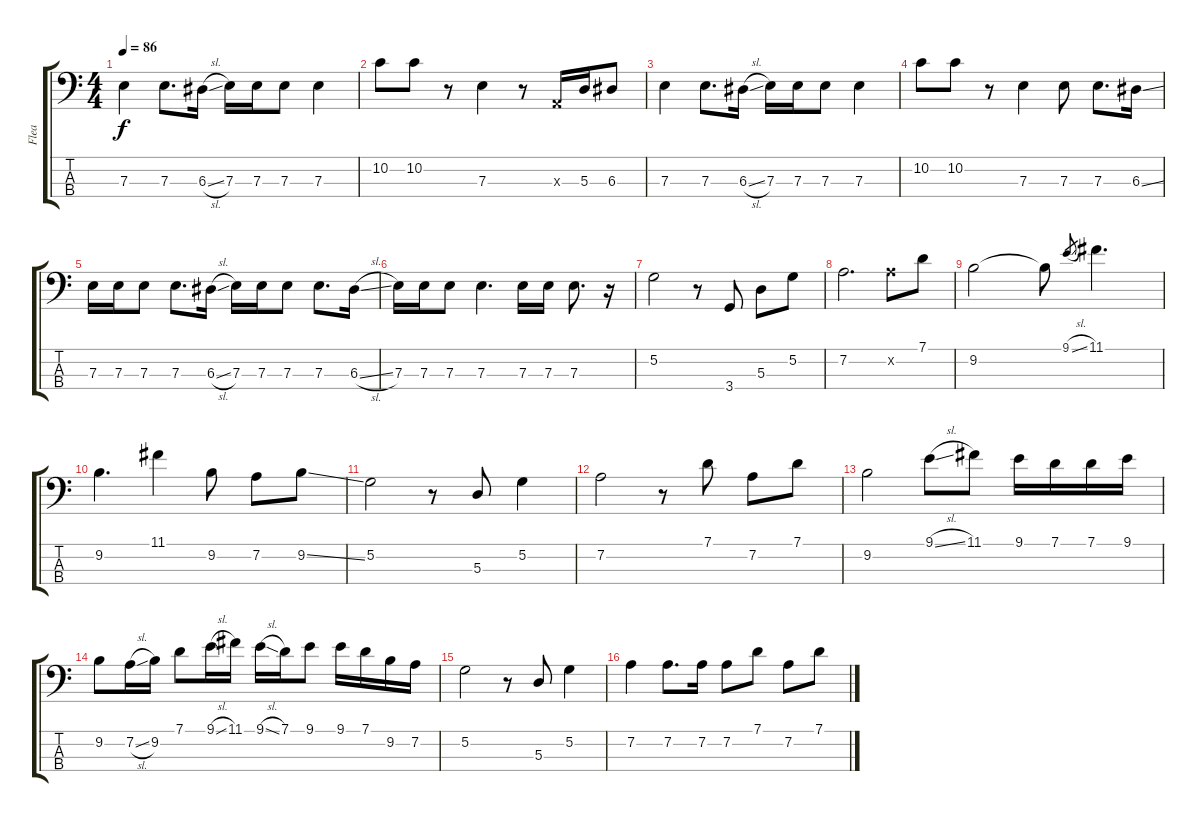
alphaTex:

\track ("Flea" "Flea") {instrument electricbassfinger}
\staff {score tabs}
\tuning (G2 D2 A1 E1) {hide}
\ts (4 4)
\tempo 86
\clef f4
\ks c
7.3.4{dy f} 7.3.8{d} 6.3{sl}.16 7.3.16 7.3.16 7.3.8 7.3.4 |
10.2.8 10.2.8 r.8 7.3.4 r.8 0.3{x}.16 5.3.16 6.3.8 |
7.3.4 7.3.8{d} 6.3{sl}.16 7.3.16 7.3.16 7.3.8 7.3.4 |
10.2.8 10.2.8 r.8 7.3.4 7.3.8 7.3.8{d} 6.3{ss}.16 |
7.3.16 7.3.16 7.3.8 7.3.8{d} 6.3{sl}.16 7.3.16 7.3.16 7.3.8 7.3.8{d} 6.3{sl}.16 |
7.3.16 7.3.16 7.3.8 7.3.4{d} 7.3.16 7.3.16 7.3.8{d} r.16 |
5.2.2 r.8 3.4.8 5.3.8 5.2.8 |
7.2.2{d} 7.2{x}.8 7.1.8 |
9.2.2 9.2{t}.8 9.1{sl}.8{gr} 11.1.4{d} |
9.2.4{d} 11.1.4 9.2.8 7.2.8 9.2{ss}.8 |
5.2.2 r.8{beam Up} 5.3.8 5.2.4 |
7.2.2 r.8 7.1.8 7.2.8 7.1.8 |
9.2.2 9.1{sl}.8 11.1.8 9.1.16 7.1.16 7.1.16 9.1.16 |
9.2.8 7.2{sl}.16 9.2.16 7.1.8 9.1{sl}.16 11.1.16 9.1{sl}.16 7.1.16 9.1.8 9.1.16 7.1.16 9.2.16 7.2.16 |
5.2.2 r.8{beam Up} 5.3.8 5.2.4 |
7.2.4 7.2.8{d} 7.2.16 7.2.8 7.1.8 7.2.8 7.1.8
